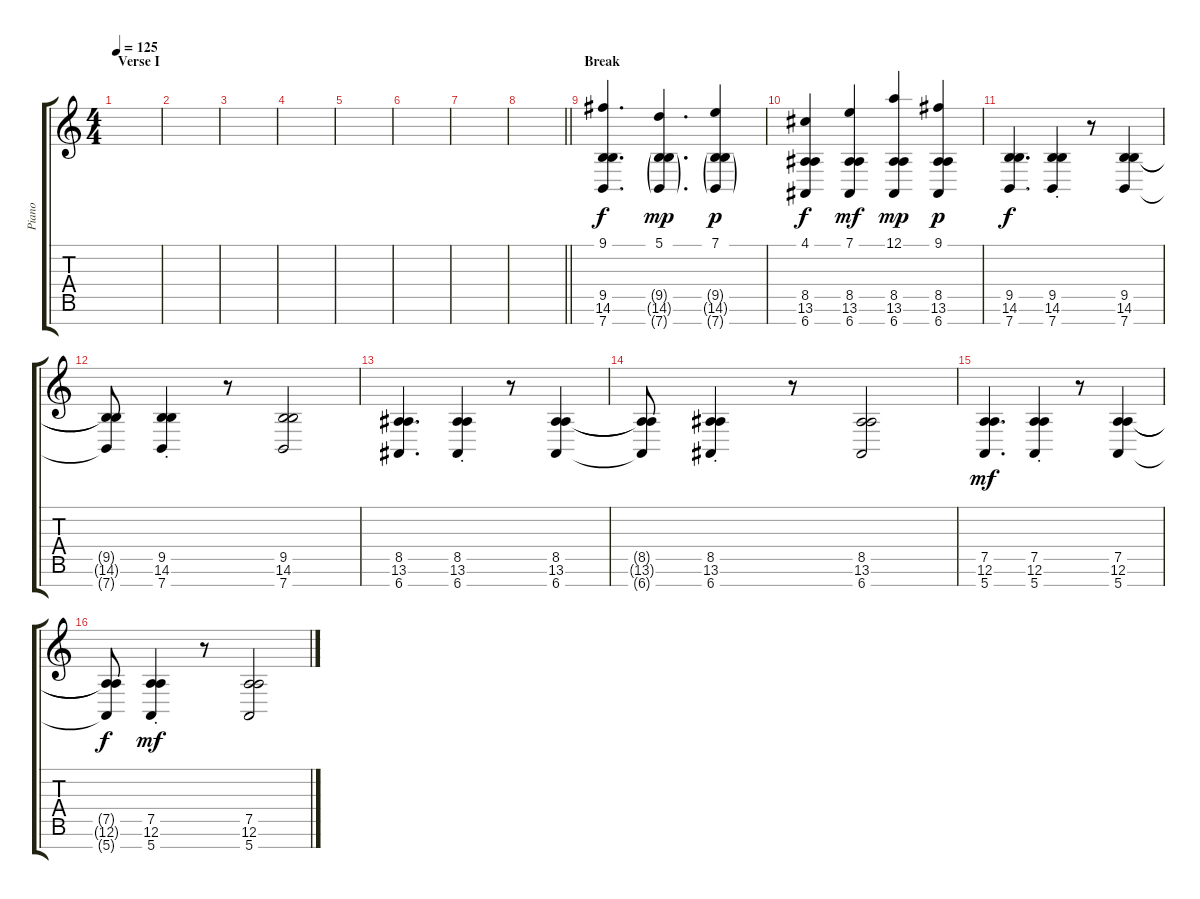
\track ("Piano" "Piano") {instrument acousticgrandpiano}
\staff {score tabs}
\tuning (A4 E4 C4 G3 D3 A2 E2) {hide}
\ts (4 4)
\section ("" "Verse I")
\tempo 125
\clef g2
\ks c
|
|
|
|
|
|
|
\barLineRight lightlight
|
\section ("" "Break")
(9.1 9.5 14.6 7.7).4{d} (5.1 9.5{g} 14.6{g} 7.7{g}).4{d dy mp} (7.1 9.5{g} 14.6{g} 7.7{g}).4{dy p} |
(4.1 8.5 13.6 6.7).4{dy f} (7.1 8.5 13.6 6.7).4{dy mf} (12.1 8.5 13.6 6.7).4{dy mp} (9.1 8.5 13.6 6.7).4{dy p} |
(9.5 14.6 7.7).4{d dy f} (9.5{st} 14.6{st} 7.7{st}).4 r.8 (9.5 14.6 7.7).4 |
(9.5{t} 14.6{t} 7.7{t}).8 (9.5{st} 14.6{st} 7.7{st}).4 r.8 (9.5 14.6 7.7).2 |
(8.5 13.6 6.7).4{d} (8.5{st} 13.6{st} 6.7{st}).4 r.8 (8.5 13.6 6.7).4 |
(8.5{t} 13.6{t} 6.7{t}).8 (8.5{st} 13.6{st} 6.7{st}).4 r.8 (8.5 13.6 6.7).2 |
(7.5 12.6 5.7).4{d dy mf} (7.5{st} 12.6{st} 5.7{st}).4 r.8 (7.5 12.6 5.7).4 |
(7.5{t} 12.6{t} 5.7{t}).8{dy f} (7.5{st} 12.6{st} 5.7{st}).4{dy mf} r.8 (7.5 12.6 5.7).2
